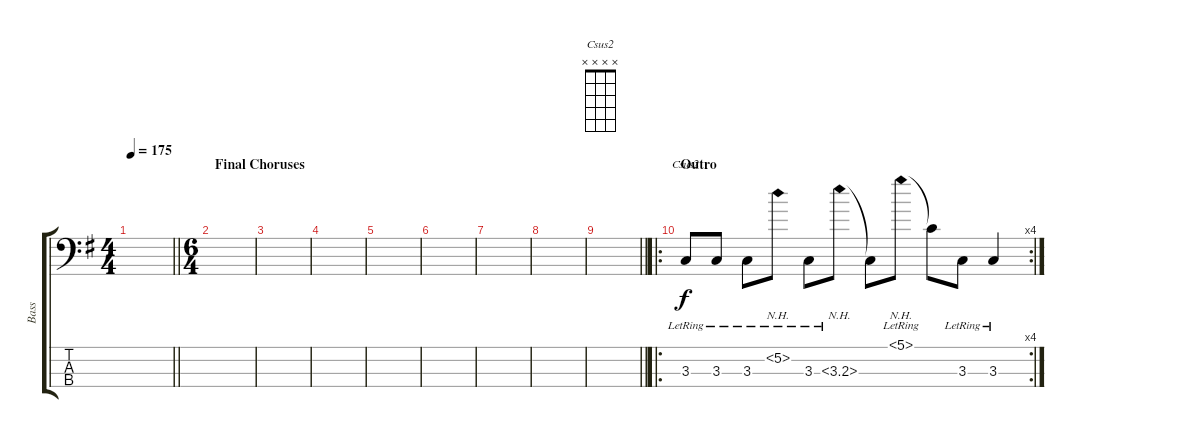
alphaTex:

\track ("Bass" "Bass") {instrument electricbassfinger}
\staff {score tabs}
\tuning (G2 D2 A1 E1) {hide}
\chord ("Csus2" x x x x)
\ts (4 4)
\tempo 175
\clef f4
\barLineRight lightlight
\ks eminor
|
\ts (6 4)
\section ("" "Final Choruses")
|
|
|
|
|
|
|
\barLineRight lightlight
|
\ro
\rc 4
\section ("" "Outro")
3.3{lr}.8{ch "Csus2"} 3.3{lr}.8 3.3{lr}.8 5.2{nh lr}.8 3.3{lr}.8 3.3{nh lr}.8 3.3{t}.8 5.1{nh lr}.8 5.1{t}.8 3.3{lr}.8 3.3{lr}.4
